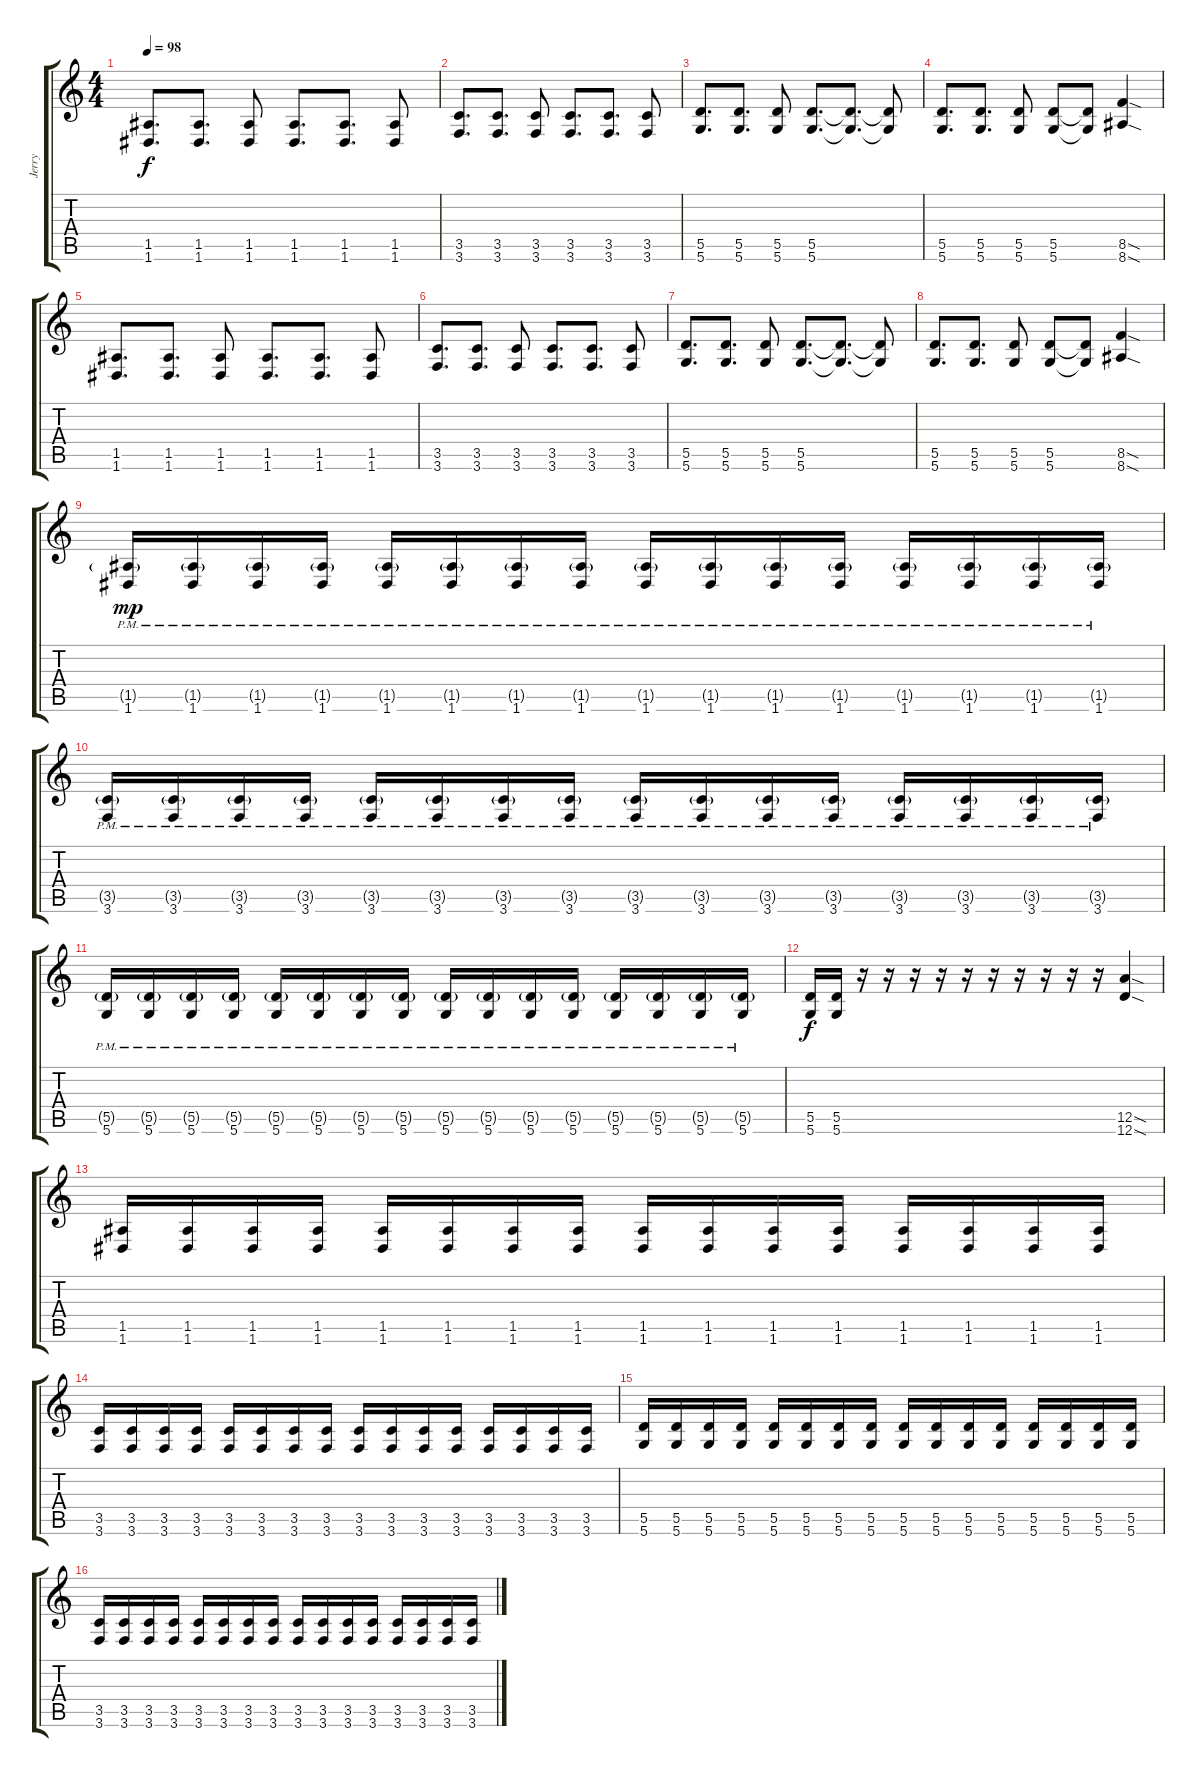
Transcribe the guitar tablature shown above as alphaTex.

\track ("Jerry" "Jerry") {instrument distortionguitar}
\staff {score tabs}
\tuning (E4 B3 G3 D3 A2 D2) {hide}
\ts (4 4)
\tempo 98
\clef g2
\ks c
(1.5 1.6).8{d dy f} (1.5 1.6).8{d} (1.5 1.6).8 (1.5 1.6).8{d} (1.5 1.6).8{d} (1.5 1.6).8 |
(3.5 3.6).8{d} (3.5 3.6).8{d} (3.5 3.6).8 (3.5 3.6).8{d} (3.5 3.6).8{d} (3.5 3.6).8 |
(5.5 5.6).8{d} (5.5 5.6).8{d} (5.5 5.6).8 (5.5 5.6).8{d} (5.5{t} 5.6{t}).8{d} (5.5{t} 5.6{t}).8 |
(5.5 5.6).8{d} (5.5 5.6).8{d} (5.5 5.6).8 (5.5 5.6).8 (5.5{t} 5.6{t}).8 (8.5{sod} 8.6{sod}).4 |
(1.5 1.6).8{d} (1.5 1.6).8{d} (1.5 1.6).8 (1.5 1.6).8{d} (1.5 1.6).8{d} (1.5 1.6).8 |
(3.5 3.6).8{d} (3.5 3.6).8{d} (3.5 3.6).8 (3.5 3.6).8{d} (3.5 3.6).8{d} (3.5 3.6).8 |
(5.5 5.6).8{d} (5.5 5.6).8{d} (5.5 5.6).8 (5.5 5.6).8{d} (5.5{t} 5.6{t}).8{d} (5.5{t} 5.6{t}).8 |
(5.5 5.6).8{d} (5.5 5.6).8{d} (5.5 5.6).8 (5.5 5.6).8 (5.5{t} 5.6{t}).8 (8.5{sod} 8.6{sod}).4 |
(1.5{g pm} 1.6{pm}).16{dy mp} (1.5{g pm} 1.6{pm}).16 (1.5{g pm} 1.6{pm}).16 (1.5{g pm} 1.6{pm}).16 (1.5{g pm} 1.6{pm}).16 (1.5{g pm} 1.6{pm}).16 (1.5{g pm} 1.6{pm}).16 (1.5{g pm} 1.6{pm}).16 (1.5{g pm} 1.6{pm}).16 (1.5{g pm} 1.6{pm}).16 (1.5{g pm} 1.6{pm}).16 (1.5{g pm} 1.6{pm}).16 (1.5{g pm} 1.6{pm}).16 (1.5{g pm} 1.6{pm}).16 (1.5{g pm} 1.6{pm}).16 (1.5{g pm} 1.6{pm}).16 |
(3.5{g pm} 3.6{pm}).16 (3.5{g pm} 3.6{pm}).16 (3.5{g pm} 3.6{pm}).16 (3.5{g pm} 3.6{pm}).16 (3.5{g pm} 3.6{pm}).16 (3.5{g pm} 3.6{pm}).16 (3.5{g pm} 3.6{pm}).16 (3.5{g pm} 3.6{pm}).16 (3.5{g pm} 3.6{pm}).16 (3.5{g pm} 3.6{pm}).16 (3.5{g pm} 3.6{pm}).16 (3.5{g pm} 3.6{pm}).16 (3.5{g pm} 3.6{pm}).16 (3.5{g pm} 3.6{pm}).16 (3.5{g pm} 3.6{pm}).16 (3.5{g pm} 3.6{pm}).16 |
(5.5{g pm} 5.6{pm}).16 (5.5{g pm} 5.6{pm}).16 (5.5{g pm} 5.6{pm}).16 (5.5{g pm} 5.6{pm}).16 (5.5{g pm} 5.6{pm}).16 (5.5{g pm} 5.6{pm}).16 (5.5{g pm} 5.6{pm}).16 (5.5{g pm} 5.6{pm}).16 (5.5{g pm} 5.6{pm}).16 (5.5{g pm} 5.6{pm}).16 (5.5{g pm} 5.6{pm}).16 (5.5{g pm} 5.6{pm}).16 (5.5{g pm} 5.6{pm}).16 (5.5{g pm} 5.6{pm}).16 (5.5{g pm} 5.6{pm}).16 (5.5{g pm} 5.6{pm}).16 |
(5.5 5.6).16{dy f} (5.5 5.6).16 r.16 r.16 r.16 r.16 r.16 r.16 r.16 r.16 r.16 r.16 (12.5{sod} 12.6{sod}).4 |
(1.5 1.6).16 (1.5 1.6).16 (1.5 1.6).16 (1.5 1.6).16 (1.5 1.6).16 (1.5 1.6).16 (1.5 1.6).16 (1.5 1.6).16 (1.5 1.6).16 (1.5 1.6).16 (1.5 1.6).16 (1.5 1.6).16 (1.5 1.6).16 (1.5 1.6).16 (1.5 1.6).16 (1.5 1.6).16 |
(3.5 3.6).16 (3.5 3.6).16 (3.5 3.6).16 (3.5 3.6).16 (3.5 3.6).16 (3.5 3.6).16 (3.5 3.6).16 (3.5 3.6).16 (3.5 3.6).16 (3.5 3.6).16 (3.5 3.6).16 (3.5 3.6).16 (3.5 3.6).16 (3.5 3.6).16 (3.5 3.6).16 (3.5 3.6).16 |
(5.5 5.6).16 (5.5 5.6).16 (5.5 5.6).16 (5.5 5.6).16 (5.5 5.6).16 (5.5 5.6).16 (5.5 5.6).16 (5.5 5.6).16 (5.5 5.6).16 (5.5 5.6).16 (5.5 5.6).16 (5.5 5.6).16 (5.5 5.6).16 (5.5 5.6).16 (5.5 5.6).16 (5.5 5.6).16 |
(3.5 3.6).16 (3.5 3.6).16 (3.5 3.6).16 (3.5 3.6).16 (3.5 3.6).16 (3.5 3.6).16 (3.5 3.6).16 (3.5 3.6).16 (3.5 3.6).16 (3.5 3.6).16 (3.5 3.6).16 (3.5 3.6).16 (3.5 3.6).16 (3.5 3.6).16 (3.5 3.6).16 (3.5 3.6).16
